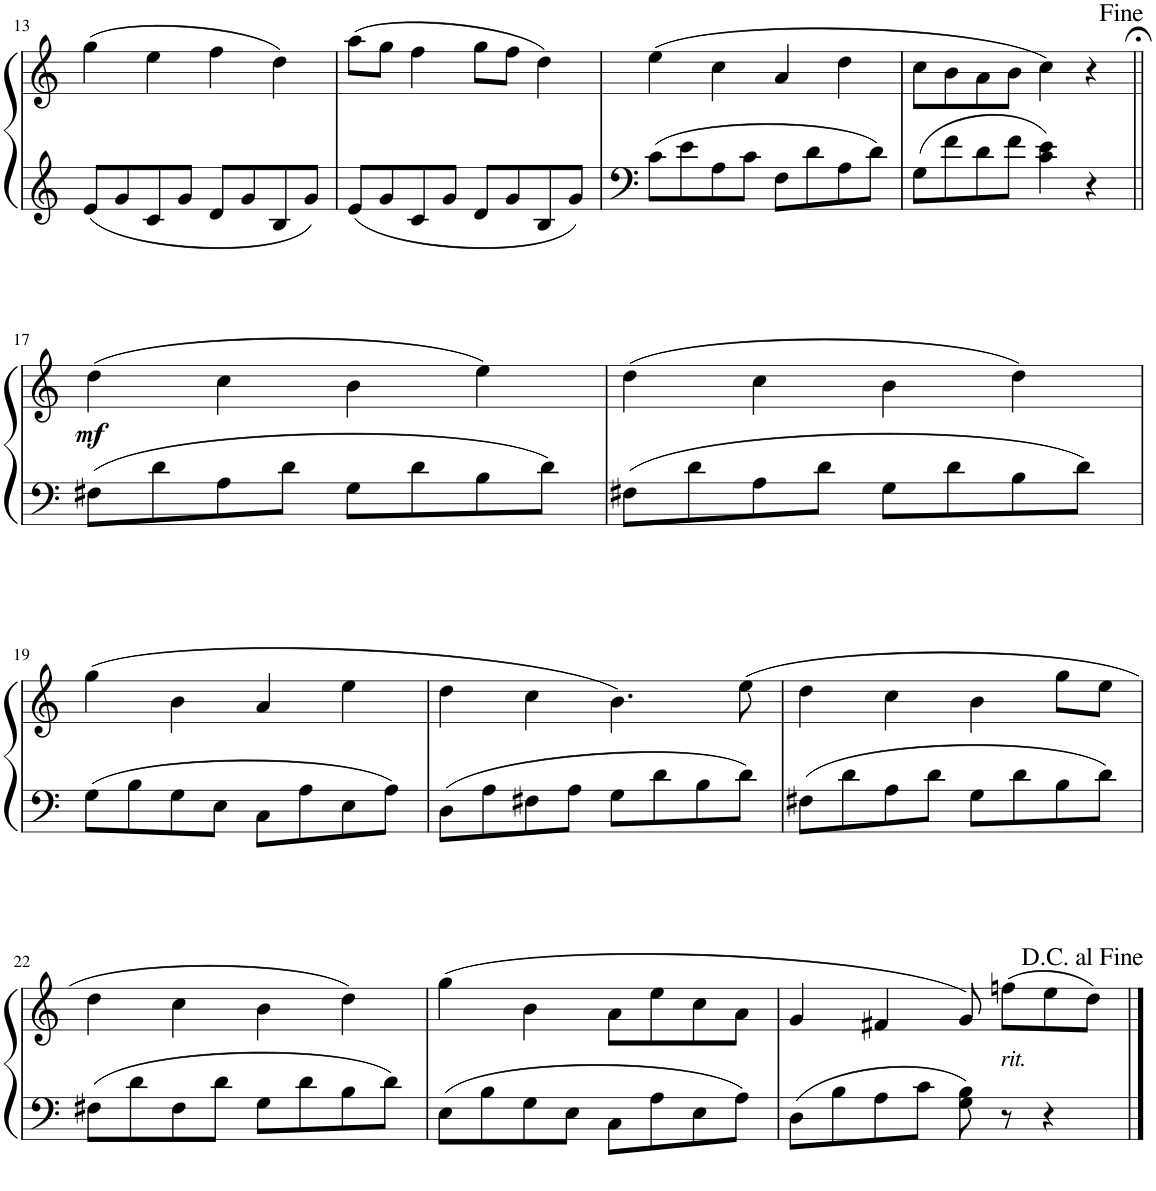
**kern	**kern	**dynam
*part1	*part1	*part1
*staff2	*staff1	*staff1/2
*I"Piano	*	*
*I'Pno.	*	*
!!LO:PB:g=z
*clefF4	*clefG2	*
*k[]	*k[]	*
*M4/4	*M4/4	*
*met(c)	*met(c)	*
=13	=13	=13
8e/L	(4gg\	.
8g/	.	.
8c/	4ee\	.
8g/J	.	.
8d/L	4ff\	.
8g/	.	.
8B/	4dd\)	.
8g/J	.	.
=14	=14	=14
8e/L	(8aa\L	.
8g/	8gg\J	.
8c/	4ff\	.
8g/J	.	.
8d/L	8gg\L	.
8g/	8ff\J	.
8B/	4dd\)	.
8g/J	.	.
=15	=15	=15
8c\L	(4ee\	.
8e\	.	.
8A\	4cc\	.
8c\J	.	.
8F\L	4a/	.
8d\	.	.
8A\	4dd\	.
8d\J	.	.
=16	=16	=16
8G\L	8cc\L	.
8f\	8b\	.
8d\	8a\	.
8f\J	8b\J	.
4c\ 4e\	4cc\)	.
4r	4r	.
!!LO:LB:g=z
=17||	=17||	=17||
!	!	!LO:DY:b
8F#X\L	(4dd\	mf
8d\	.	.
8A\	4cc\	.
8d\J	.	.
8G\L	4b\	.
8d\	.	.
8B\	4ee\)	.
8d\J	.	.
=18	=18	=18
8F#X\L	(4dd\	.
8d\	.	.
8A\	4cc\	.
8d\J	.	.
8G\L	4b\	.
8d\	.	.
8B\	4dd\)	.
8d\J	.	.
!!LO:LB:g=z
=19	=19	=19
8G\L	(4gg\	.
8B\	.	.
8G\	4b\	.
8E\J	.	.
8C\L	4a/	.
8A\	.	.
8E\	4ee\	.
8A\J	.	.
=20	=20	=20
8D\L	4dd\	.
8A\	.	.
8F#X\	4cc\	.
8A\J	.	.
8G\L	4.b\)	.
8d\	.	.
8B\	.	.
8d\J	(8ee\	.
=21	=21	=21
8F#X\L	4dd\	.
8d\	.	.
8A\	4cc\	.
8d\J	.	.
8G\L	4b\	.
8d\	.	.
8B\	8gg\L	.
8d\J	8ee\J	.
!!LO:LB:g=z
=22	=22	=22
8F#X\L	4dd\	.
8d\	.	.
8F#\	4cc\	.
8d\J	.	.
8G\L	4b\	.
8d\	.	.
8B\	4dd\)	.
8d\J	.	.
=23	=23	=23
8E\L	(4gg\	.
8B\	.	.
8G\	4b\	.
8E\J	.	.
8C\L	8a\L	.
8A\	8ee\	.
8E\	8cc\	.
8A\J	8a\J	.
=24	=24	=24
8D\L	4g/	.
8B\	.	.
8A\	4f#X/	.
8c\J	.	.
8G\ 8B\	8g/)	.
!	!LO:TX:b:i:t=rit.	!
8r	(8ffn\L	.
4r	8ee\	.
.	8dd\J)	.
==	==	==
*-	*-	*-
